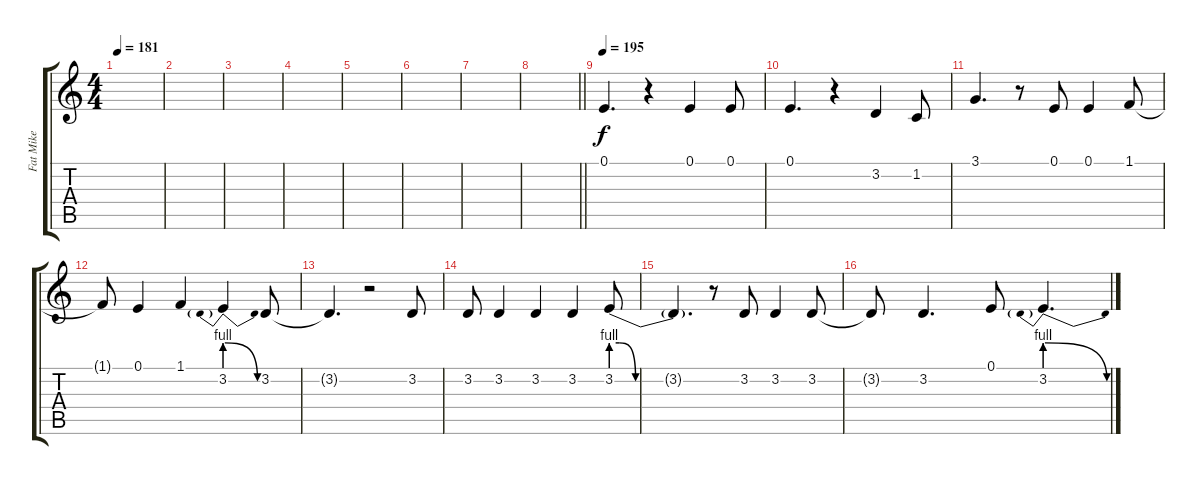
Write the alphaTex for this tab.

\track ("Fat Mike" "Fat Mike") {instrument bassoon}
\staff {score tabs}
\tuning (E4 B3 G3 D3 A2 E2) {hide}
\ts (4 4)
\tempo 181
\clef g2
\ks c
|
|
|
|
|
|
|
\barLineRight lightlight
|
\section ("" "")
\tempo 195
0.1.4{d} r.4 0.1.4 0.1.8 |
0.1.4{d} r.4 3.2.4 1.2.8 |
3.1.4{d} r.8 0.1.8 0.1.4 1.1.8 |
1.1{t}.8 0.1.4 1.1.4 3.2{be (prebendrelease 0 4 60 0)}.4 3.2.8 |
3.2{t}.4{d} r.2 3.2.8 |
3.2.8 3.2.4 3.2.4 3.2.4 3.2{be (custom 0 4 5 4 15 0 60 0)}.8 |
3.2{t}.4{d} r.8 3.2.8 3.2.4 3.2.8 |
3.2{t}.8 3.2.4{d} 0.1.8 3.2{be (prebendrelease 0 4 60 0)}.4{d}
